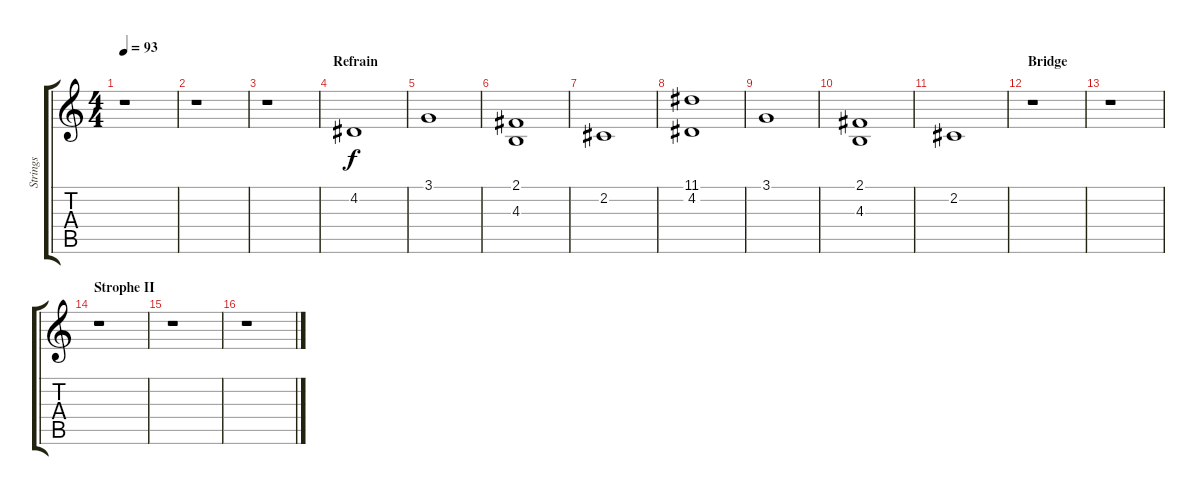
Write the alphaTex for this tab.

\track ("Strings" "Strings") {instrument stringensemble2}
\staff {score tabs}
\tuning (E4 B3 G3 D3 A2 E2) {hide}
\ts (4 4)
\tempo 93
\clef g2
\ks c
r.1{dy f} |
r.1 |
r.1 |
\section ("" "Refrain")
4.2.1{volume 2} |
3.1.1 |
(2.1 4.3).1 |
2.2.1 |
(11.1 4.2).1 |
3.1.1 |
(2.1 4.3).1 |
2.2.1 |
\section ("" "Bridge")
r.1 |
r.1 |
\section ("" "Strophe II")
r.1 |
r.1 |
r.1
